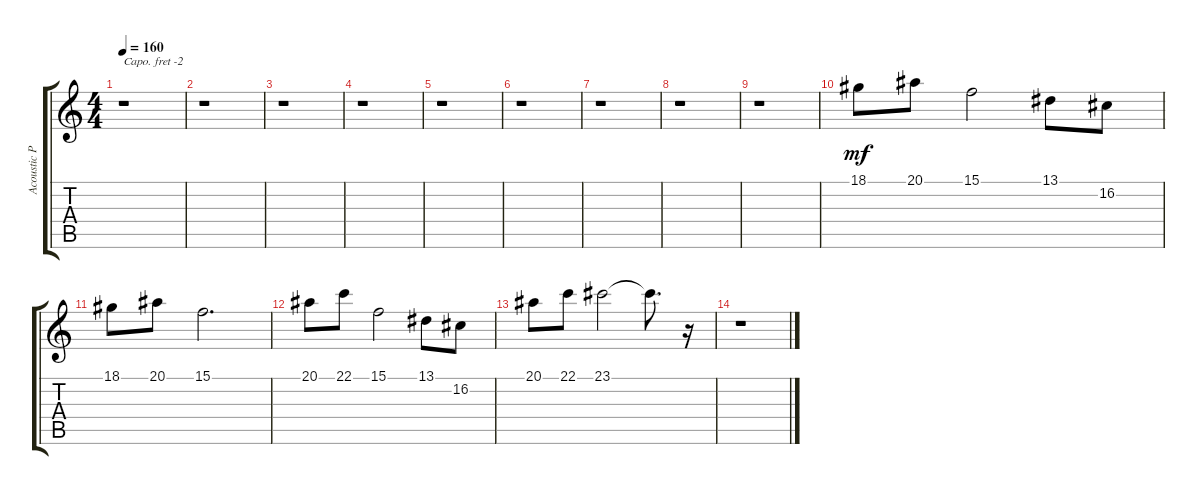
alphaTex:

\track ("Acoustic Piano (Staff 1)" "Acoustic P") {instrument acousticgrandpiano}
\staff {score tabs}
\capo -2
\tuning (E4 B3 G3 D3 A2 E2) {hide}
\ts (4 4)
\tempo 160
\clef g2
\ks c
r.1{dy mf} |
r.1 |
r.1 |
r.1 |
r.1 |
r.1 |
r.1 |
r.1 |
r.1 |
18.1.8 20.1.8 15.1.2 13.1.8 16.2.8 |
18.1.8 20.1.8 15.1.2{d} |
20.1.8 22.1.8 15.1.2 13.1.8 16.2.8 |
20.1.8 22.1.8 23.1.2 23.1{t}.8{d} r.16 |
r.1
